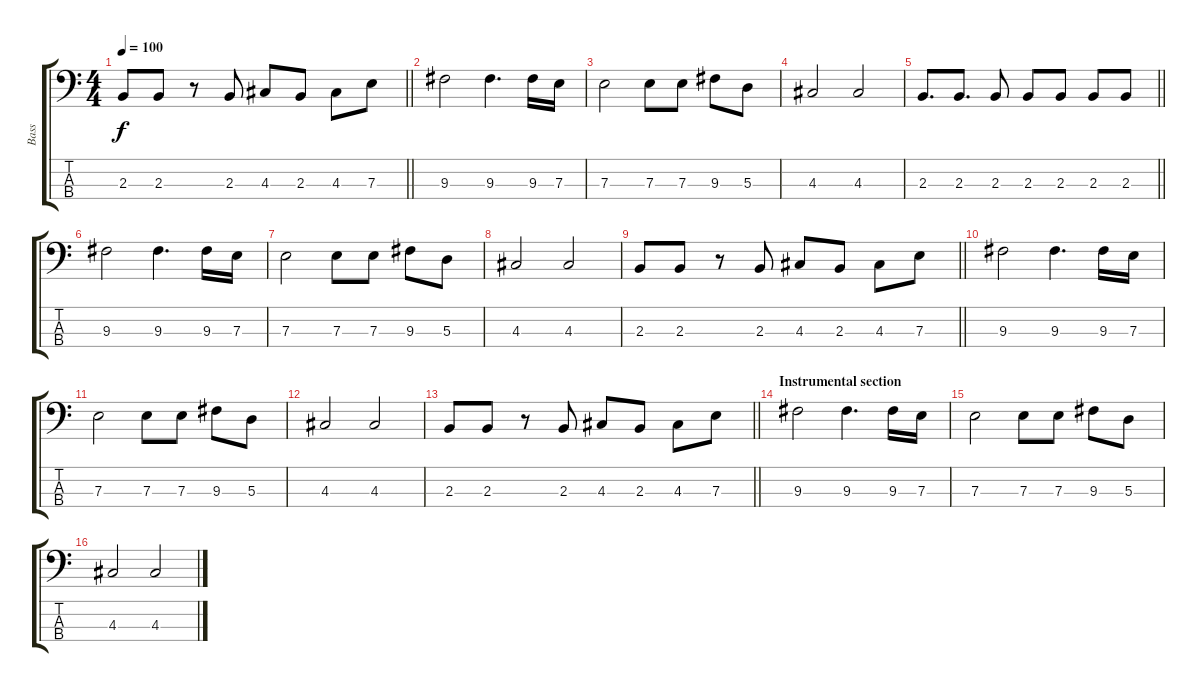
\track ("Bass" "Bass") {instrument electricbassfinger}
\staff {score tabs}
\tuning (G2 D2 A1 E1) {hide}
\ts (4 4)
\tempo 100
\clef f4
\barLineRight lightlight
\ks c
2.3.8{dy f} 2.3.8 r.8 2.3.8 4.3.8 2.3.8 4.3.8 7.3.8 |
9.3.2 9.3.4{d} 9.3.16 7.3.16 |
7.3.2 7.3.8 7.3.8 9.3.8 5.3.8 |
4.3.2 4.3.2 |
\barLineRight lightlight
2.3.8{d} 2.3.8{d} 2.3.8 2.3.8 2.3.8 2.3.8 2.3.8 |
9.3.2 9.3.4{d} 9.3.16 7.3.16 |
7.3.2 7.3.8 7.3.8 9.3.8 5.3.8 |
4.3.2 4.3.2 |
\barLineRight lightlight
2.3.8 2.3.8 r.8 2.3.8 4.3.8 2.3.8 4.3.8 7.3.8 |
9.3.2 9.3.4{d} 9.3.16 7.3.16 |
7.3.2 7.3.8 7.3.8 9.3.8 5.3.8 |
4.3.2 4.3.2 |
\barLineRight lightlight
2.3.8 2.3.8 r.8 2.3.8 4.3.8 2.3.8 4.3.8 7.3.8 |
\section ("" "Instrumental section")
9.3.2 9.3.4{d} 9.3.16 7.3.16 |
7.3.2 7.3.8 7.3.8 9.3.8 5.3.8 |
4.3.2 4.3.2
